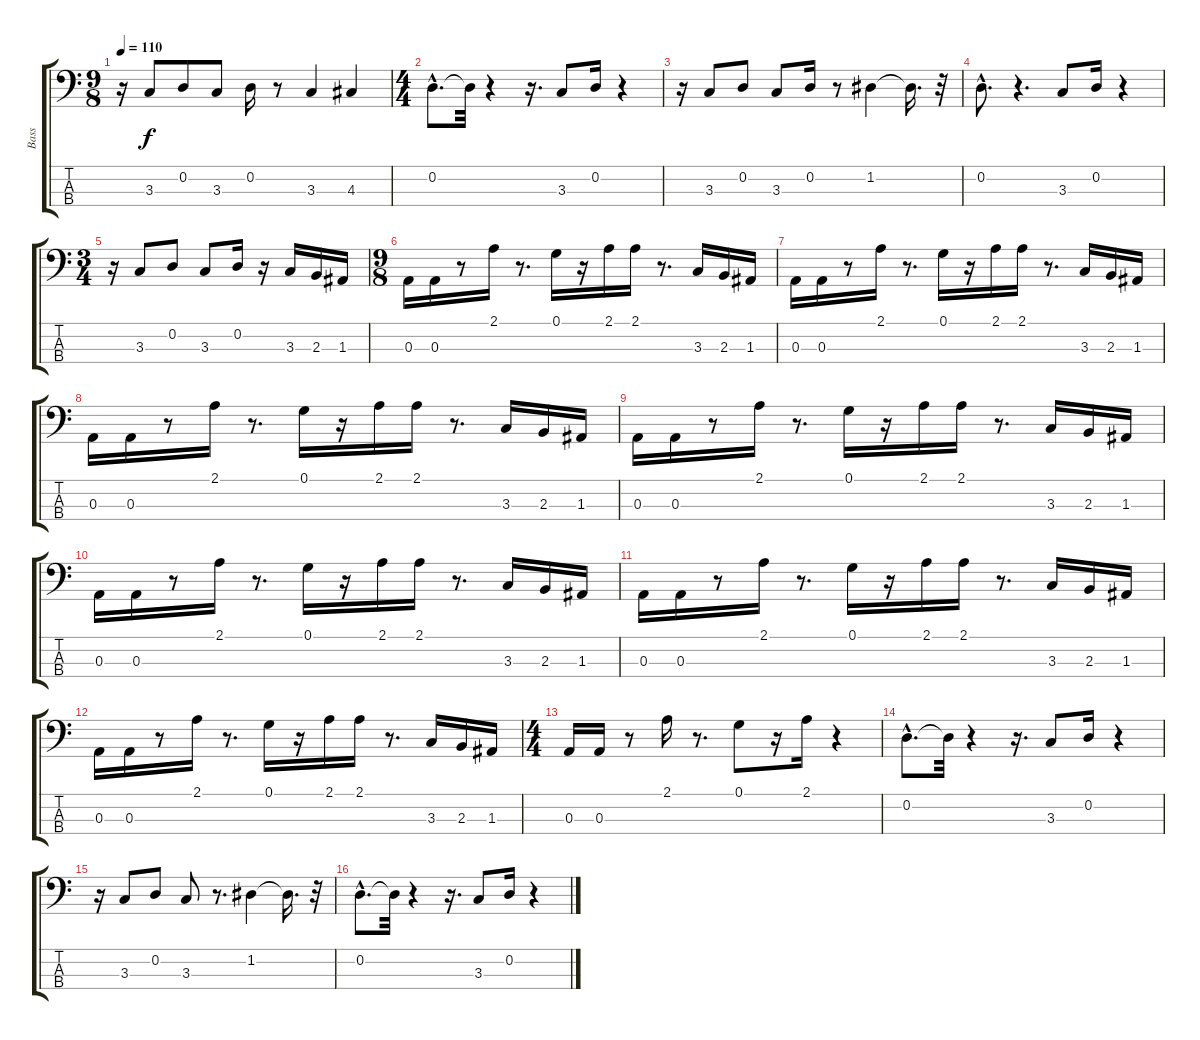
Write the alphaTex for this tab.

\track ("Bass" "Bass") {instrument electricbassfinger}
\staff {score tabs}
\tuning (G2 D2 A1 E1) {hide}
\ts (9 8)
\tempo 110
\clef f4
\ks c
r.16{dy f} 3.3.8 0.2.8 3.3.8 0.2.16 r.8 3.3.4 4.3.4 |
\ts (4 4)
0.2{hac}.8{d} 0.2{t}.32 r.4 r.16{d} 3.3.8 0.2.16 r.4 |
r.16 3.3.8 0.2.8 3.3.8 0.2.16 r.8 1.2.4 1.2{t}.16{d} r.32 |
0.2{hac}.8{d} r.4{d} 3.3.8 0.2.16 r.4 |
\ts (3 4)
r.16 3.3.8 0.2.8 3.3.8 0.2.16 r.16 3.3.16 2.3.16 1.3.16 |
\ts (9 8)
0.3.16 0.3.16 r.8 2.1.16 r.8{d} 0.1.16 r.16 2.1.16 2.1.16 r.8{d} 3.3.16 2.3.16 1.3.16 |
0.3.16 0.3.16 r.8 2.1.16 r.8{d} 0.1.16 r.16 2.1.16 2.1.16 r.8{d} 3.3.16 2.3.16 1.3.16 |
0.3.16 0.3.16 r.8 2.1.16 r.8{d} 0.1.16 r.16 2.1.16 2.1.16 r.8{d} 3.3.16 2.3.16 1.3.16 |
0.3.16 0.3.16 r.8 2.1.16 r.8{d} 0.1.16 r.16 2.1.16 2.1.16 r.8{d} 3.3.16 2.3.16 1.3.16 |
0.3.16 0.3.16 r.8 2.1.16 r.8{d} 0.1.16 r.16 2.1.16 2.1.16 r.8{d} 3.3.16 2.3.16 1.3.16 |
0.3.16 0.3.16 r.8 2.1.16 r.8{d} 0.1.16 r.16 2.1.16 2.1.16 r.8{d} 3.3.16 2.3.16 1.3.16 |
0.3.16 0.3.16 r.8 2.1.16 r.8{d} 0.1.16 r.16 2.1.16 2.1.16 r.8{d} 3.3.16 2.3.16 1.3.16 |
\ts (4 4)
0.3.16 0.3.16 r.8 2.1.16 r.8{d} 0.1.8 r.16 2.1.16 r.4 |
0.2{hac}.8{d} 0.2{t}.32 r.4 r.16{d} 3.3.8 0.2.16 r.4 |
r.16 3.3.8 0.2.8 3.3.8 r.8{d} 1.2.4 1.2{t}.16{d} r.32 |
0.2{hac}.8{d} 0.2{t}.32 r.4 r.16{d} 3.3.8 0.2.16 r.4
